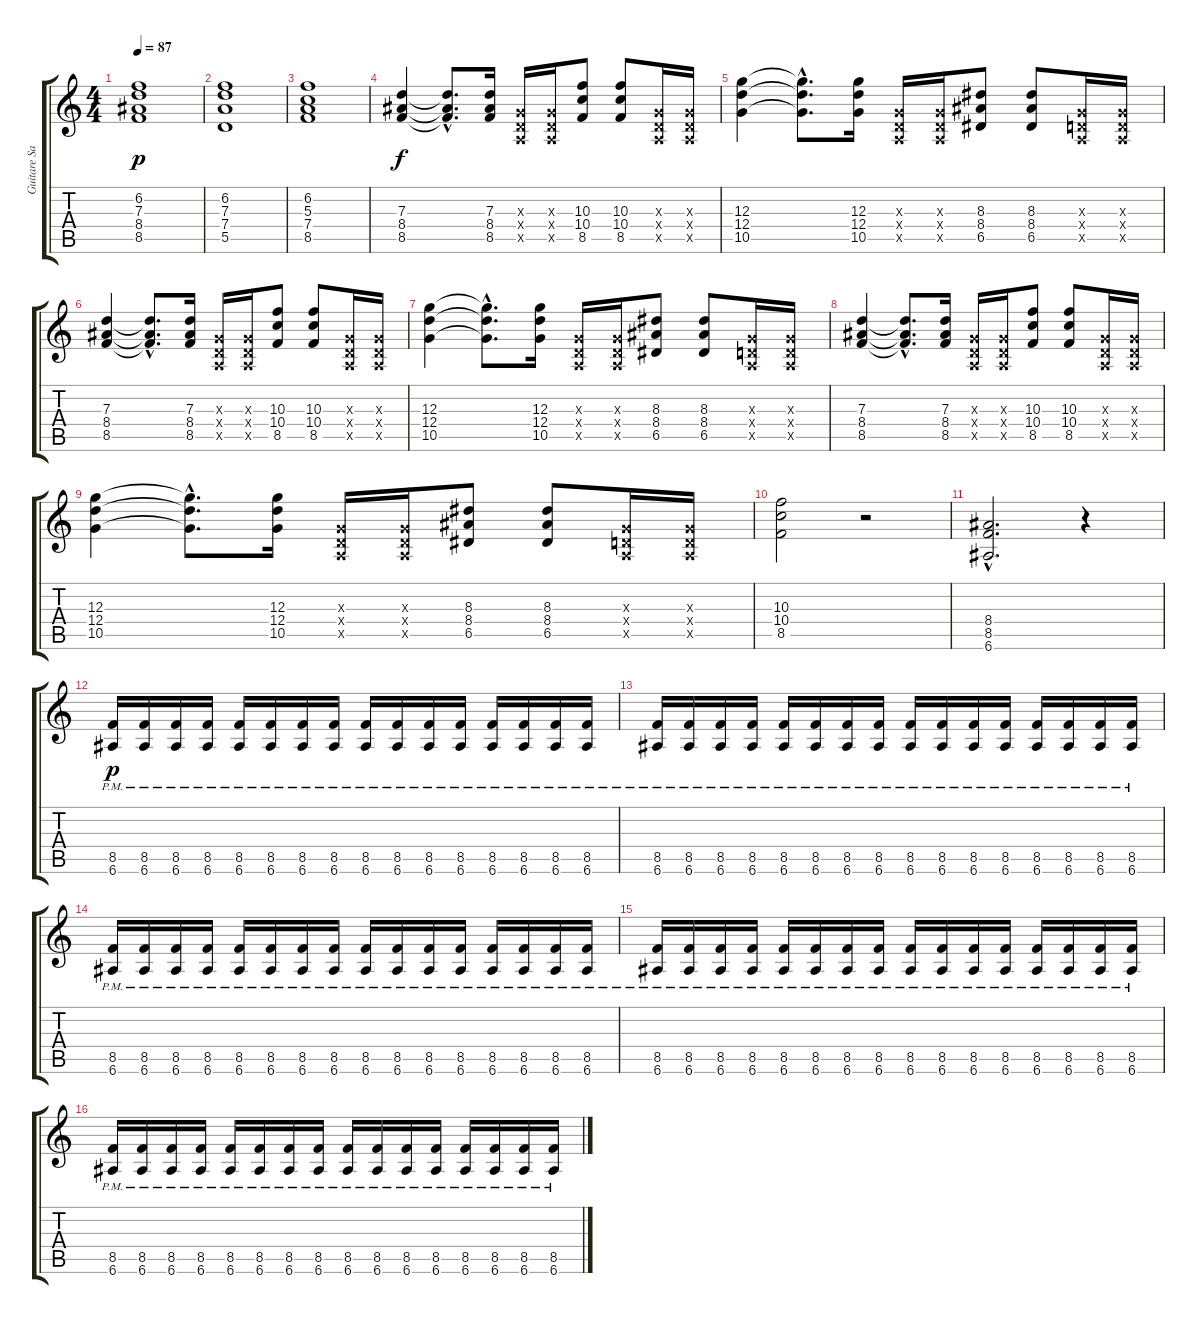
\track ("Guitare Saturée" "Guitare Sa") {instrument overdrivenguitar}
\staff {score tabs}
\tuning (E4 B3 G3 D3 A2 E2) {hide}
\ts (4 4)
\tempo 87
\clef g2
\ks c
(6.2 7.3 8.4 8.5).1{dy p} |
(6.2 7.3 7.4 5.5).1 |
(6.2 5.3 7.4 8.5).1 |
(7.3 8.4 8.5).4{dy f} (7.3{hac t} 8.4{hac t} 8.5{hac t}).8{d} (7.3 8.4 8.5).16 (0.3{x} 0.4{x} 0.5{x}).16 (0.3{x} 0.4{x} 0.5{x}).16 (10.3 10.4 8.5).8 (10.3 10.4 8.5).8 (0.3{x} 0.4{x} 0.5{x}).16 (0.3{x} 0.4{x} 0.5{x}).16 |
(12.3 12.4 10.5).4 (12.3{hac t} 12.4{hac t} 10.5{hac t}).8{d} (12.3 12.4 10.5).16 (0.3{x} 0.4{x} 0.5{x}).16 (0.3{x} 0.4{x} 0.5{x}).16 (8.3 8.4 6.5).8 (8.3 8.4 6.5).8 (0.3{x} 0.4{x} 0.5{x}).16 (0.3{x} 0.4{x} 0.5{x}).16 |
(7.3 8.4 8.5).4 (7.3{hac t} 8.4{hac t} 8.5{hac t}).8{d} (7.3 8.4 8.5).16 (0.3{x} 0.4{x} 0.5{x}).16 (0.3{x} 0.4{x} 0.5{x}).16 (10.3 10.4 8.5).8 (10.3 10.4 8.5).8 (0.3{x} 0.4{x} 0.5{x}).16 (0.3{x} 0.4{x} 0.5{x}).16 |
(12.3 12.4 10.5).4 (12.3{hac t} 12.4{hac t} 10.5{hac t}).8{d} (12.3 12.4 10.5).16 (0.3{x} 0.4{x} 0.5{x}).16 (0.3{x} 0.4{x} 0.5{x}).16 (8.3 8.4 6.5).8 (8.3 8.4 6.5).8 (0.3{x} 0.4{x} 0.5{x}).16 (0.3{x} 0.4{x} 0.5{x}).16 |
(7.3 8.4 8.5).4 (7.3{hac t} 8.4{hac t} 8.5{hac t}).8{d} (7.3 8.4 8.5).16 (0.3{x} 0.4{x} 0.5{x}).16 (0.3{x} 0.4{x} 0.5{x}).16 (10.3 10.4 8.5).8 (10.3 10.4 8.5).8 (0.3{x} 0.4{x} 0.5{x}).16 (0.3{x} 0.4{x} 0.5{x}).16 |
(12.3 12.4 10.5).4 (12.3{hac t} 12.4{hac t} 10.5{hac t}).8{d} (12.3 12.4 10.5).16 (0.3{x} 0.4{x} 0.5{x}).16 (0.3{x} 0.4{x} 0.5{x}).16 (8.3 8.4 6.5).8 (8.3 8.4 6.5).8 (0.3{x} 0.4{x} 0.5{x}).16 (0.3{x} 0.4{x} 0.5{x}).16 |
(10.3 10.4 8.5).2 r.2 |
(8.4{hac} 8.5{hac} 6.6{hac}).2{d} r.4 |
(8.5{pm} 6.6{pm}).16{dy p} (8.5{pm} 6.6{pm}).16 (8.5{pm} 6.6{pm}).16 (8.5{pm} 6.6{pm}).16 (8.5{pm} 6.6{pm}).16 (8.5{pm} 6.6{pm}).16 (8.5{pm} 6.6{pm}).16 (8.5{pm} 6.6{pm}).16 (8.5{pm} 6.6{pm}).16 (8.5{pm} 6.6{pm}).16 (8.5{pm} 6.6{pm}).16 (8.5{pm} 6.6{pm}).16 (8.5{pm} 6.6{pm}).16 (8.5{pm} 6.6{pm}).16 (8.5{pm} 6.6{pm}).16 (8.5{pm} 6.6{pm}).16 |
(8.5{pm} 6.6{pm}).16 (8.5{pm} 6.6{pm}).16 (8.5{pm} 6.6{pm}).16 (8.5{pm} 6.6{pm}).16 (8.5{pm} 6.6{pm}).16 (8.5{pm} 6.6{pm}).16 (8.5{pm} 6.6{pm}).16 (8.5{pm} 6.6{pm}).16 (8.5{pm} 6.6{pm}).16 (8.5{pm} 6.6{pm}).16 (8.5{pm} 6.6{pm}).16 (8.5{pm} 6.6{pm}).16 (8.5{pm} 6.6{pm}).16 (8.5{pm} 6.6{pm}).16 (8.5{pm} 6.6{pm}).16 (8.5{pm} 6.6{pm}).16 |
(8.5{pm} 6.6{pm}).16 (8.5{pm} 6.6{pm}).16 (8.5{pm} 6.6{pm}).16 (8.5{pm} 6.6{pm}).16 (8.5{pm} 6.6{pm}).16 (8.5{pm} 6.6{pm}).16 (8.5{pm} 6.6{pm}).16 (8.5{pm} 6.6{pm}).16 (8.5{pm} 6.6{pm}).16 (8.5{pm} 6.6{pm}).16 (8.5{pm} 6.6{pm}).16 (8.5{pm} 6.6{pm}).16 (8.5{pm} 6.6{pm}).16 (8.5{pm} 6.6{pm}).16 (8.5{pm} 6.6{pm}).16 (8.5{pm} 6.6{pm}).16 |
(8.5{pm} 6.6{pm}).16 (8.5{pm} 6.6{pm}).16 (8.5{pm} 6.6{pm}).16 (8.5{pm} 6.6{pm}).16 (8.5{pm} 6.6{pm}).16 (8.5{pm} 6.6{pm}).16 (8.5{pm} 6.6{pm}).16 (8.5{pm} 6.6{pm}).16 (8.5{pm} 6.6{pm}).16 (8.5{pm} 6.6{pm}).16 (8.5{pm} 6.6{pm}).16 (8.5{pm} 6.6{pm}).16 (8.5{pm} 6.6{pm}).16 (8.5{pm} 6.6{pm}).16 (8.5{pm} 6.6{pm}).16 (8.5{pm} 6.6{pm}).16 |
(8.5{pm} 6.6{pm}).16 (8.5{pm} 6.6{pm}).16 (8.5{pm} 6.6{pm}).16 (8.5{pm} 6.6{pm}).16 (8.5{pm} 6.6{pm}).16 (8.5{pm} 6.6{pm}).16 (8.5{pm} 6.6{pm}).16 (8.5{pm} 6.6{pm}).16 (8.5{pm} 6.6{pm}).16 (8.5{pm} 6.6{pm}).16 (8.5{pm} 6.6{pm}).16 (8.5{pm} 6.6{pm}).16 (8.5{pm} 6.6{pm}).16 (8.5{pm} 6.6{pm}).16 (8.5{pm} 6.6{pm}).16 (8.5{pm} 6.6{pm}).16
